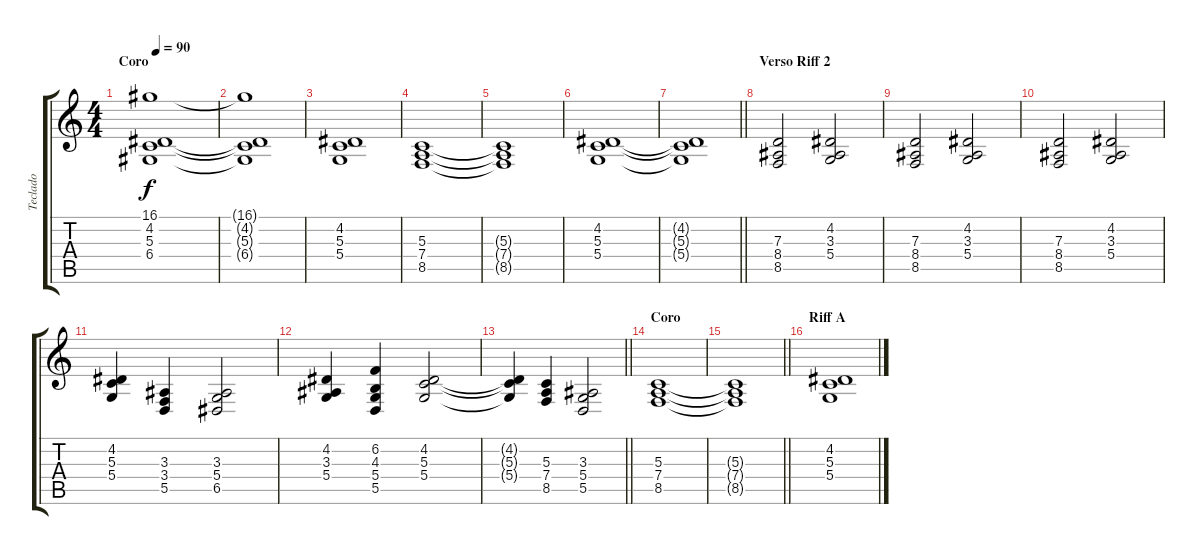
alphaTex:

\track ("Teclado" "Teclado") {instrument stringensemble2}
\staff {score tabs}
\tuning (E4 B3 G3 D3 A2 E2) {hide}
\ts (4 4)
\section ("" "Coro")
\tempo 90
\clef g2
\ks c
(16.1 4.2 5.3 6.4).1{dy f} |
(16.1{t} 4.2{t} 5.3{t} 6.4{t}).1 |
(4.2 5.3 5.4).1 |
(5.3 7.4 8.5).1 |
(5.3{t} 7.4{t} 8.5{t}).1 |
(4.2 5.3 5.4).1 |
\barLineRight lightlight
(4.2{t} 5.3{t} 5.4{t}).1 |
\section ("" "Verso Riff 2")
(7.3 8.4 8.5).2 (4.2 3.3 5.4).2 |
(7.3 8.4 8.5).2 (4.2 3.3 5.4).2 |
(7.3 8.4 8.5).2 (4.2 3.3 5.4).2 |
(4.2 5.3 5.4).4 (3.3 3.4 5.5).4 (3.3 5.4 6.5).2 |
(4.2 3.3 5.4).4 (6.2 4.3 5.4 5.5).4 (4.2 5.3 5.4).2 |
\barLineRight lightlight
(4.2{t} 5.3{t} 5.4{t}).4 (5.3 7.4 8.5).4 (3.3 5.4 5.5).2 |
\section ("" "Coro")
(5.3 7.4 8.5).1 |
\barLineRight lightlight
(5.3{t} 7.4{t} 8.5{t}).1 |
\section ("" "Riff A")
(4.2 5.3 5.4).1
